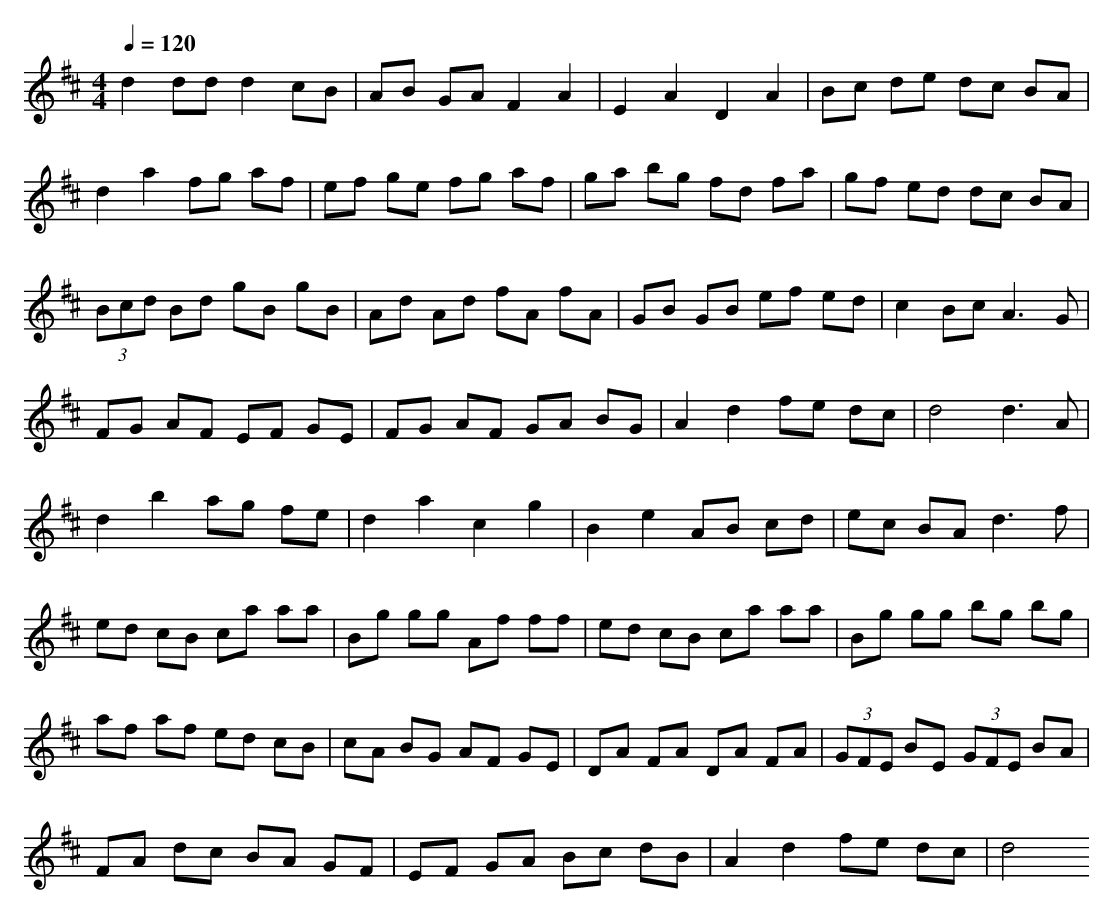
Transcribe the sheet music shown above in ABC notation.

X:1
T:
M: 4/4
L: 1/8
Q:1/4=120
K:D % 2 sharps
d2 dd d2 cB|AB GA F2 A2|E2 A2 D2 A2|Bc de dc BA|
d2 a2 fg af|ef ge fg af|ga bg fd fa|gf ed dc BA|
(3Bcd Bd gB gB|Ad Ad fA fA|GB GB ef ed|c2 Bc2<A2G|
FG AF EF GE|FG AF GA BG|A2 d2 fe dc|d4 d3A|
d2 b2 ag fe|d2 a2 c2 g2|B2 e2 AB cd|ec BA2<d2f|
ed cB ca aa|Bg gg Af ff|ed cB ca aa|Bg gg bg bg|
af af ed cB|cA BG AF GE|DA FA DA FA|(3GFE BE (3GFE BA|
FA dc BA GF|EF GA Bc dB|A2 d2 fe dc|d4
